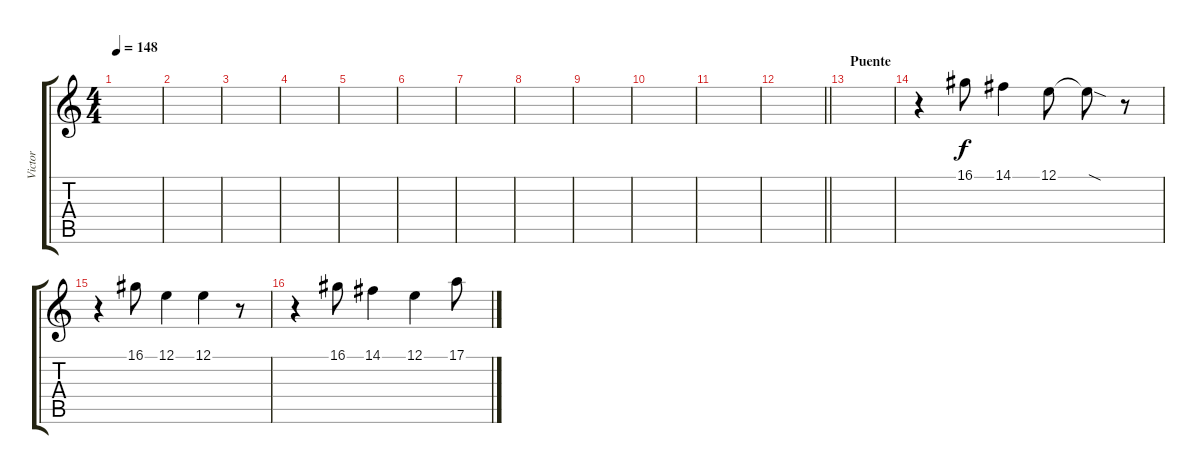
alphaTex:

\track ("Victor" "Victor") {instrument lead1square}
\staff {score tabs}
\tuning (E4 B3 G3 D3 A2 E2) {hide}
\ts (4 4)
\tempo 148
\clef g2
\ks c
|
|
|
|
|
|
|
|
|
|
|
\barLineRight lightlight
|
\section ("" "Puente")
|
r.4 16.1.8 14.1.4 12.1.8 12.1{sod t}.8 r.8 |
r.4 16.1.8 12.1.4 12.1.4 r.8 |
r.4 16.1.8 14.1.4 12.1.4 17.1.8
